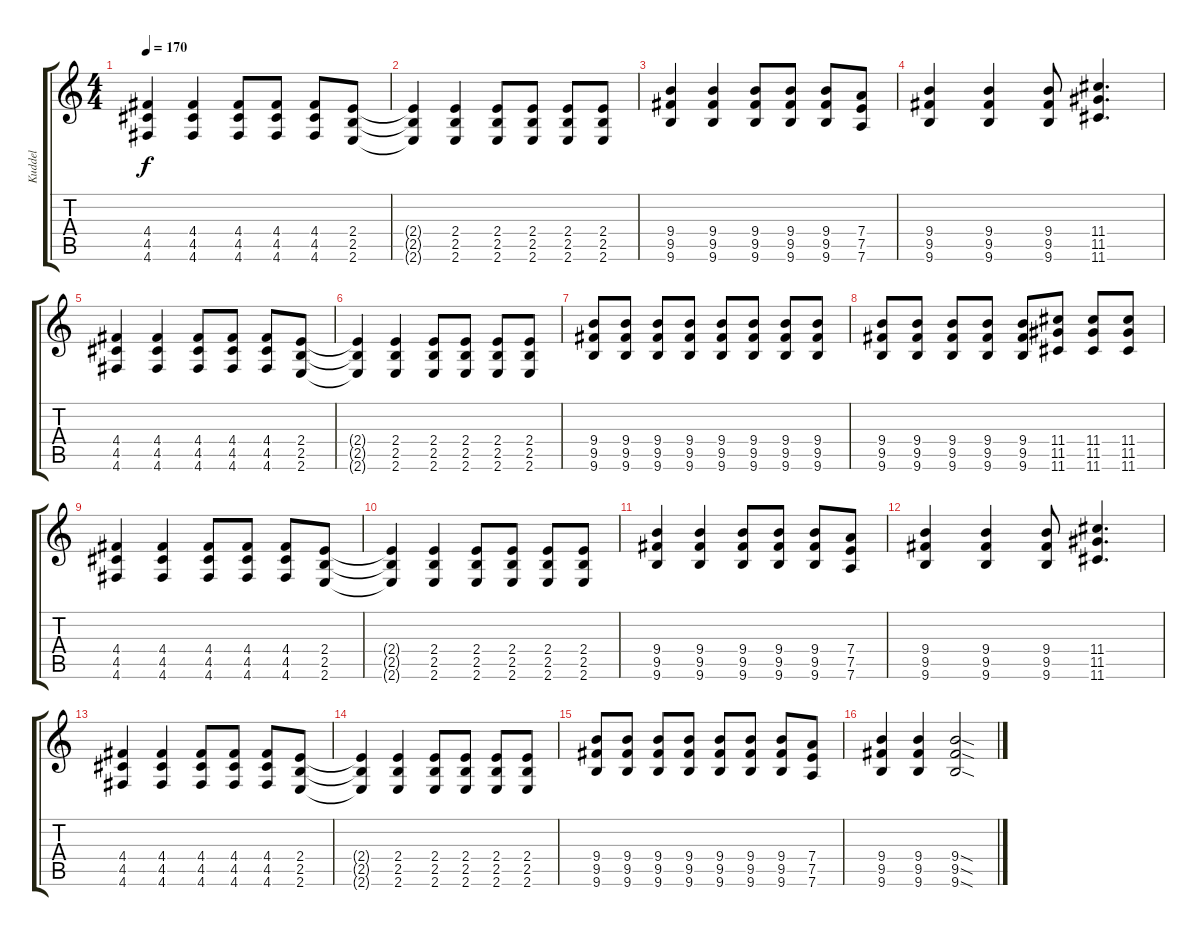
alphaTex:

\track ("Kuddel" "Kuddel") {instrument distortionguitar}
\staff {score tabs}
\tuning (E4 B3 G3 D3 A2 D2) {hide}
\ts (4 4)
\tempo 170
\clef g2
\ks c
(4.4 4.5 4.6).4{dy f} (4.4 4.5 4.6).4 (4.4 4.5 4.6).8 (4.4 4.5 4.6).8 (4.4 4.5 4.6).8 (2.4 2.5 2.6).8 |
(2.4{t} 2.5{t} 2.6{t}).4 (2.4 2.5 2.6).4 (2.4 2.5 2.6).8 (2.4 2.5 2.6).8 (2.4 2.5 2.6).8 (2.4 2.5 2.6).8 |
(9.4 9.5 9.6).4 (9.4 9.5 9.6).4 (9.4 9.5 9.6).8 (9.4 9.5 9.6).8 (9.4 9.5 9.6).8 (7.4 7.5 7.6).8 |
(9.4 9.5 9.6).4 (9.4 9.5 9.6).4 (9.4 9.5 9.6).8 (11.4 11.5 11.6).4{d} |
(4.4 4.5 4.6).4 (4.4 4.5 4.6).4 (4.4 4.5 4.6).8 (4.4 4.5 4.6).8 (4.4 4.5 4.6).8 (2.4 2.5 2.6).8 |
(2.4{t} 2.5{t} 2.6{t}).4 (2.4 2.5 2.6).4 (2.4 2.5 2.6).8 (2.4 2.5 2.6).8 (2.4 2.5 2.6).8 (2.4 2.5 2.6).8 |
(9.4 9.5 9.6).8 (9.4 9.5 9.6).8 (9.4 9.5 9.6).8 (9.4 9.5 9.6).8 (9.4 9.5 9.6).8 (9.4 9.5 9.6).8 (9.4 9.5 9.6).8 (9.4 9.5 9.6).8 |
(9.4 9.5 9.6).8 (9.4 9.5 9.6).8 (9.4 9.5 9.6).8 (9.4 9.5 9.6).8 (9.4 9.5 9.6).8 (11.4 11.5 11.6).8 (11.4 11.5 11.6).8 (11.4 11.5 11.6).8 |
(4.4 4.5 4.6).4 (4.4 4.5 4.6).4 (4.4 4.5 4.6).8 (4.4 4.5 4.6).8 (4.4 4.5 4.6).8 (2.4 2.5 2.6).8 |
(2.4{t} 2.5{t} 2.6{t}).4 (2.4 2.5 2.6).4 (2.4 2.5 2.6).8 (2.4 2.5 2.6).8 (2.4 2.5 2.6).8 (2.4 2.5 2.6).8 |
(9.4 9.5 9.6).4 (9.4 9.5 9.6).4 (9.4 9.5 9.6).8 (9.4 9.5 9.6).8 (9.4 9.5 9.6).8 (7.4 7.5 7.6).8 |
(9.4 9.5 9.6).4 (9.4 9.5 9.6).4 (9.4 9.5 9.6).8 (11.4 11.5 11.6).4{d} |
(4.4 4.5 4.6).4 (4.4 4.5 4.6).4 (4.4 4.5 4.6).8 (4.4 4.5 4.6).8 (4.4 4.5 4.6).8 (2.4 2.5 2.6).8 |
(2.4{t} 2.5{t} 2.6{t}).4 (2.4 2.5 2.6).4 (2.4 2.5 2.6).8 (2.4 2.5 2.6).8 (2.4 2.5 2.6).8 (2.4 2.5 2.6).8 |
(9.4 9.5 9.6).8 (9.4 9.5 9.6).8 (9.4 9.5 9.6).8 (9.4 9.5 9.6).8 (9.4 9.5 9.6).8 (9.4 9.5 9.6).8 (9.4 9.5 9.6).8 (7.4 7.5 7.6).8 |
(9.4 9.5 9.6).4 (9.4 9.5 9.6).4 (9.4{sod} 9.5{sod} 9.6{sod}).2
